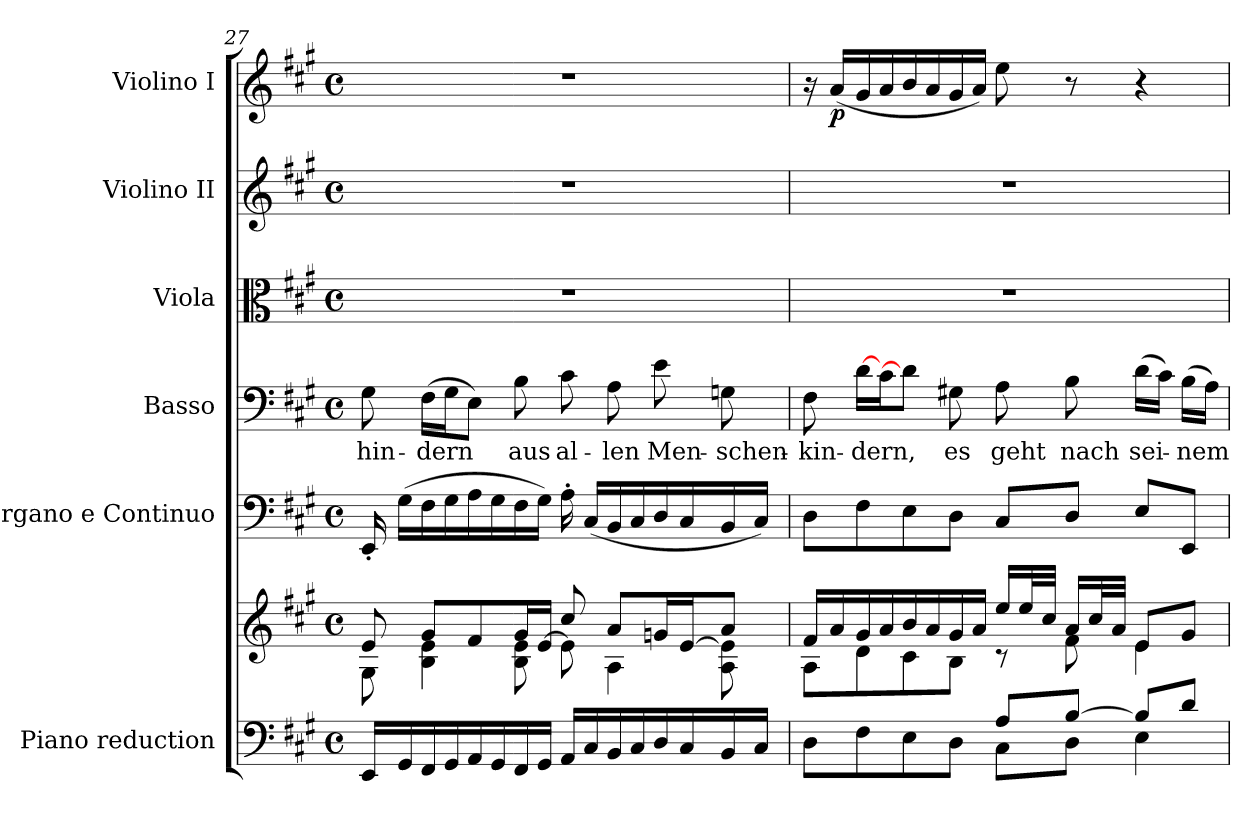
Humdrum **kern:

**kern	**kern	**kern	**kern	**text	**kern	**kern	**kern	**dynam
*part6	*part6	*part5	*part4	*part4	*part3	*part2	*part1	*part1
*staff7	*staff6	*staff5	*staff4	*staff4	*staff3	*staff2	*staff1	*staff1
*I"Piano reduction	*	*I"Organo e Continuo	*I"Basso	*	*I"Viola	*I"Violino II	*I"Violino I	*
*I'Pno	*	*	*	*	*I'Vla	*I'Vln	*I'Vln	*
*clefF4	*clefG2	*clefF4	*clefF4	*	*clefC3	*clefG2	*clefG2	*
*k[f#c#g#]	*k[f#c#g#]	*k[f#c#g#]	*k[f#c#g#]	*	*k[f#c#g#]	*k[f#c#g#]	*k[f#c#g#]	*
*M4/4	*M4/4	*M4/4	*M4/4	*	*M4/4	*M4/4	*M4/4	*
*met(c)	*met(c)	*met(c)	*met(c)	*	*met(c)	*met(c)	*met(c)	*
=27	=27	=27	=27	=27	=27	=27	=27	=27
*	*^	*	*	*	*	*	*	*
!	!	!	!	!	!LO:LY:b	!	!	!	!
16EE/LL	8e/	8G#\	16EE'/	8G#\	hin-	1r	1r	1r	.
16GG#/	.	.	(16G#\LL	.	.	.	.	.	.
!	!	!	!	!	!LO:LY:b	!	!	!	!
16FF#/	8g#/L	4B\ 4e\	16F#\	(16F#\LL	-dern	.	.	.	.
16GG#/	.	.	16G#\	16G#\J	.	.	.	.	.
16AA/	8f#/	.	16A\	8E\J)	.	.	.	.	.
16GG#/	.	.	16G#\	.	.	.	.	.	.
!	!	!	!	!	!LO:LY:b	!	!	!	!
16FF#/	16g#/L	8B\ 8e\	16F#\	8B\	aus	.	.	.	.
16GG#/JJ	[<16e/JJ	.	16G#\JJ)	.	.	.	.	.	.
!	!	!	!	!	!LO:LY:b	!	!	!	!
16AA/LL	8cc#/	8e\]	16A'\	8c#\	al-	.	.	.	.
16C#/	.	.	(16C#/LL	.	.	.	.	.	.
!	!	!	!	!	!LO:LY:b	!	!	!	!
16BB/	8a/L	4A\	16BB/	8A\	-len	.	.	.	.
16C#/	.	.	16C#/	.	.	.	.	.	.
!	!	!	!	!	!LO:LY:b	!	!	!	!
16D/	16gn/L	.	16D/	8e\	Men-	.	.	.	.
16C#/	[<16e/J	.	16C#/	.	.	.	.	.	.
!	!	!	!	!	!LO:LY:b	!	!	!	!
16BB/	8a/J	8A\ 8e\]	16BB/	8Gn\	-schen-	.	.	.	.
16C#/JJ	.	.	16C#/JJ)	.	.	.	.	.	.
=28	=28	=28	=28	=28	=28	=28	=28	=28	=28
*^	*	*	*	*	*	*	*	*	*
!	!	!	!	!	!	!LO:LY:b	!	!	!	!
2ryy	8D\L	16f#/LL	8A\L	8D\L	8F#\	-kin-	1r	1r	16r	.
!	!	!	!	!	!	!	!	!	!	!LO:DY:b
.	.	16a/	.	.	.	.	.	.	(16a/LL	p
!	!	!	!	!	!	!LO:LY:b	!	!	!	!
.	8F#\	16g#/	8d\	8F#\	[16d\LL	-dern,	.	.	16g#/	.
.	.	16a/	.	.	16c#\J	.	.	.	16a/	.
.	8E\	16b/	8c#\	8E\	8d\J]	.	.	.	16b/	.
.	.	16a/	.	.	.	.	.	.	16a/	.
!	!	!	!	!	!	!LO:LY:b	!	!	!	!
.	8D\J	16g#/	8B\J	8D\J	8G#X\	es	.	.	16g#/	.
.	.	16a/JJ	.	.	.	.	.	.	16a/JJ)	.
!	!	!	!	!	!	!LO:LY:b	!	!	!	!
8A/L	8C#\L	16ee/LL	8r	8C#/L	8A\	geht	.	.	8ee\	.
.	.	32ee/L	.	.	.	.	.	.	.	.
.	.	32cc#/JJJ	.	.	.	.	.	.	.	.
!	!	!	!	!	!	!LO:LY:b	!	!	!	!
[8B/J	8D\J	16a/LL	8f#\	8D/J	8B\	nach	.	.	8r	.
.	.	32cc#/L	.	.	.	.	.	.	.	.
.	.	32a/JJJ	.	.	.	.	.	.	.	.
!	!	!	!	!	!	!LO:LY:b	!	!	!	!
8B/L]	4E\	8e/L	4e\	8E/L	(16d\LL	sei-	.	.	4r	.
.	.	.	.	.	16c#\JJ)	.	.	.	.	.
!	!	!	!	!	!	!LO:LY:b	!	!	!	!
8d/J	.	8g#/J	.	8EE/J	(16B\LL	-nem	.	.	.	.
.	.	.	.	.	16A\JJ)	.	.	.	.	.
*v	*v	*	*	*	*	*	*	*	*	*
*	*v	*v	*	*	*	*	*	*	*
=	=	=	=	=	=	=	=	=
*-	*-	*-	*-	*-	*-	*-	*-	*-
